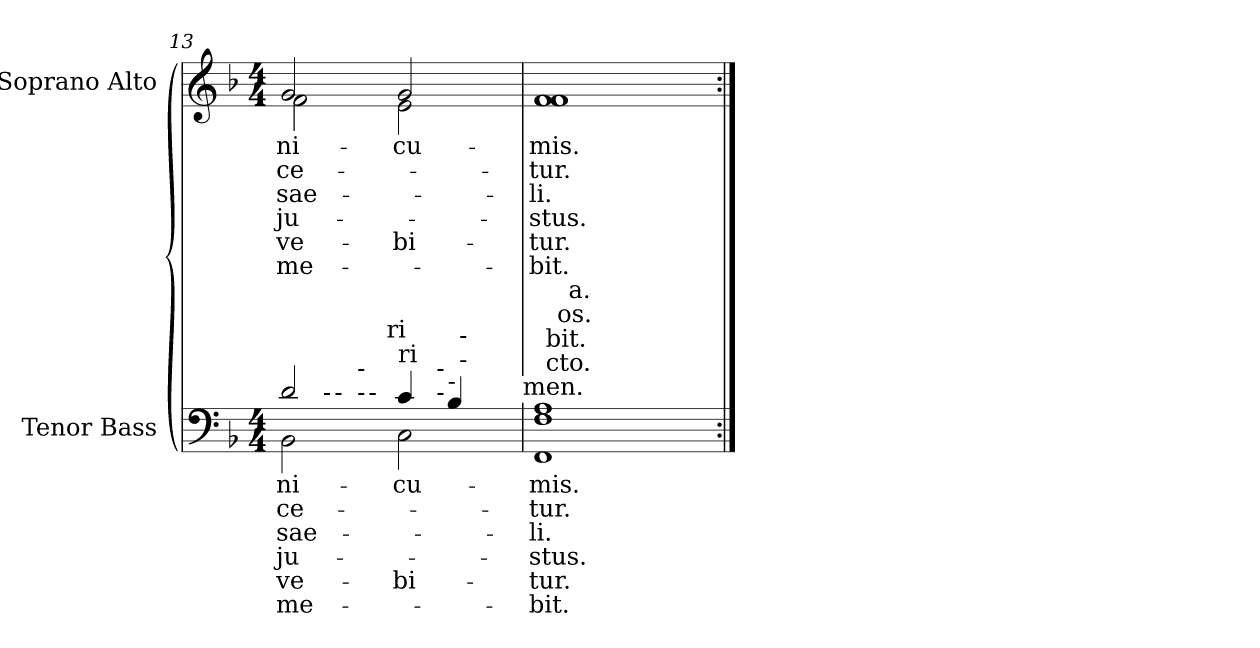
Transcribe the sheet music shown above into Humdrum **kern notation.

**kern	**text	**text	**text	**text	**text	**text	**kern	**text	**text	**text	**text	**text	**text
*part2	*part2	*part2	*part2	*part2	*part2	*part2	*part1	*part1	*part1	*part1	*part1	*part1	*part1
*staff2	*staff2	*staff2	*staff2	*staff2	*staff2	*staff2	*staff1	*staff1	*staff1	*staff1	*staff1	*staff1	*staff1
*I"Tenor Bass	*	*	*	*	*	*	*I"Soprano Alto	*	*	*	*	*	*
*I'T. B.	*	*	*	*	*	*	*I'S. A.	*	*	*	*	*	*
*clefF4	*	*	*	*	*	*	*clefG2	*	*	*	*	*	*
*k[b-]	*	*	*	*	*	*	*k[b-]	*	*	*	*	*	*
*F:	*	*	*	*	*	*	*F:	*	*	*	*	*	*
*M4/4	*	*	*	*	*	*	*M4/4	*	*	*	*	*	*
=13	=13	=13	=13	=13	=13	=13	=13	=13	=13	=13	=13	=13	=13
!LO:TX:a:t=glo	!	!	!	!	!	!	!	!	!	!	!	!	!
!LO:TX:a:t=pe	!	!	!	!	!	!	!	!	!	!	!	!	!
!LO:TX:a:t=A	!	!	!	!	!	!	!	!	!	!	!	!	!
!LO:TX:a:t=su	!	!	!	!	!	!	!	!	!	!	!	!	!
!LO:TX:a:t=san	!	!	!	!	!	!	!	!	!	!	!	!	!
!	!LO:LY:a	!LO:LY:a	!LO:LY:a	!LO:LY:a	!LO:LY:a	!LO:LY:a	!	!LO:LY:b	!LO:LY:b	!LO:LY:b	!LO:LY:b	!LO:LY:b	!LO:LY:b
*^	*	*	*	*	*	*	*^	*	*	*	*	*	*
*	*^	*	*	*	*	*	*	*	*	*	*	*	*	*	*
*	*	*^	*	*	*	*	*	*	*	*	*	*	*	*	*	*
*	*	*	*^	*	*	*	*	*	*	*	*	*	*	*	*	*	*
*	*	*	*	*^	*	*	*	*	*	*	*	*	*	*	*	*	*	*
*	*	*	*	*	*^	*	*	*	*	*	*	*	*	*	*	*	*	*	*
*	*	*	*	*	*	*^	*	*	*	*	*	*	*	*	*	*	*	*	*	*
2d/	2BB-\	4ryy	4ryy	4.ryy	4ryy	4...ryy	2ryy	ni-	-ce-	sae-	ju-	-ve-	-me-	2g/	2f\	ni-	-ce-	sae-	ju-	-ve-	-me-
!	!	!LO:TX:a:t=-	!	!	!	!	!	!	!	!	!	!	!	!	!	!	!	!	!	!	!
.	.	2.ryy	32ryy	.	8ryy	.	.	.	.	.	.	.	.	.	.	.	.	.	.	.	.
!	!	!	!LO:TX:a:t=-	!	!	!	!	!	!	!	!	!	!	!	!	!	!	!	!	!	!
.	.	.	2ryy	.	.	.	.	.	.	.	.	.	.	.	.	.	.	.	.	.	.
!	!	!	!	!LO:TX:a:t=-	!	!	!	!	!	!	!	!	!	!	!	!	!	!	!	!	!
!	!	!	!	!LO:TX:a:t=-	!	!	!	!	!	!	!	!	!	!	!	!	!	!	!	!	!
.	.	.	.	2ryy	32ryy	.	.	.	.	.	.	.	.	.	.	.	.	.	.	.	.
!	!	!	!	!	!LO:TX:a:t=-	!	!	!	!	!	!	!	!	!	!	!	!	!	!	!	!
.	.	.	.	.	2ryy	.	.	.	.	.	.	.	.	.	.	.	.	.	.	.	.
!	!	!	!	!	!	!LO:TX:a:t=ri	!	!	!	!	!	!	!	!	!	!	!	!	!	!	!
.	.	.	.	.	.	2ryy	.	.	.	.	.	.	.	.	.	.	.	.	.	.	.
!LO:TX:a:t=ri	!	!	!	!	!	!	!	!	!	!	!	!	!	!	!	!	!	!	!	!	!
!	!	!	!	!	!	!	!	!LO:LY:a	!	!	!	!LO:LY:a	!	!	!	!LO:LY:b	!	!	!	!LO:LY:b	!
4c/	2C\	.	.	.	.	.	8..ryy	-cu-	.	.	.	-bi-	.	2g/	2e\	-cu-	.	.	.	-bi-	.
!	!	!	!	!	!	!	!LO:TX:a:t=-	!	!	!	!	!	!	!	!	!	!	!	!	!	!
!	!	!	!	!	!	!	!LO:TX:a:t=-	!	!	!	!	!	!	!	!	!	!	!	!	!	!
.	.	.	.	.	.	.	4ryy	.	.	.	.	.	.	.	.	.	.	.	.	.	.
!LO:TX:a:t=-	!	!	!	!	!	!	!	!	!	!	!	!	!	!	!	!	!	!	!	!	!
4B-/	.	.	.	.	.	.	.	.	.	.	.	.	.	.	.	.	.	.	.	.	.
!	!	!	!LO:TX:a:t=-	!	!	!	!	!	!	!	!	!	!	!	!	!	!	!	!	!	!
!	!	!	!LO:TX:a:t=-	!	!	!	!	!	!	!	!	!	!	!	!	!	!	!	!	!	!
.	.	.	8..ryy	.	.	.	.	.	.	.	.	.	.	.	.	.	.	.	.	.	.
.	.	.	.	8ryy	.	.	.	.	.	.	.	.	.	.	.	.	.	.	.	.	.
.	.	.	.	.	16.ryy	.	.	.	.	.	.	.	.	.	.	.	.	.	.	.	.
.	.	.	.	.	.	32ryy	32ryy	.	.	.	.	.	.	.	.	.	.	.	.	.	.
!	!	!	!	!	!	!	!LO:TX:a:t=men.	!	!	!	!	!	!	!	!	!	!	!	!	!	!
=14	=14	=14	=14	=14	=14	=14	=14	=14	=14	=14	=14	=14	=14	=14	=14	=14	=14	=14	=14	=14	=14
!	!	!	!	!	!	!	!	!LO:LY:a	!LO:LY:a	!LO:LY:a	!LO:LY:a	!LO:LY:a	!LO:LY:a	!	!	!LO:LY:b	!LO:LY:b	!LO:LY:b	!LO:LY:b	!LO:LY:b	!LO:LY:b
*	*	*	*v	*v	*v	*v	*v	*	*	*	*	*	*	*	*	*	*	*	*	*	*
*	*	*	*	*	*	*	*	*	*	*v	*v	*	*	*	*	*	*
1FF 1F 1A	32ryy	16ryy	16.ryy	-mis.	-tur.	-li.	-stus.	-tur.	-bit.	1f 1f	-mis.	-tur.	-li.	-stus.	-tur.	-bit.
!	!LO:TX:a:t=cto.	!	!	!	!	!	!	!	!	!	!	!	!	!	!	!
!	!LO:TX:a:t=bit.	!	!	!	!	!	!	!	!	!	!	!	!	!	!	!
.	2ryy	.	.	.	.	.	.	.	.	.	.	.	.	.	.	.
!	!	!LO:TX:a:t=os.	!	!	!	!	!	!	!	!	!	!	!	!	!	!
.	.	2...ryy	.	.	.	.	.	.	.	.	.	.	.	.	.	.
!	!	!	!LO:TX:a:t=a.	!	!	!	!	!	!	!	!	!	!	!	!	!
.	.	.	2ryy	.	.	.	.	.	.	.	.	.	.	.	.	.
.	4...ryy	.	.	.	.	.	.	.	.	.	.	.	.	.	.	.
.	.	.	4ryy	.	.	.	.	.	.	.	.	.	.	.	.	.
.	.	.	8ryy	.	.	.	.	.	.	.	.	.	.	.	.	.
.	.	.	32ryy	.	.	.	.	.	.	.	.	.	.	.	.	.
*v	*v	*v	*v	*	*	*	*	*	*	*	*	*	*	*	*	*
=:|!	=:|!	=:|!	=:|!	=:|!	=:|!	=:|!	=:|!	=:|!	=:|!	=:|!	=:|!	=:|!	=:|!
*-	*-	*-	*-	*-	*-	*-	*-	*-	*-	*-	*-	*-	*-
